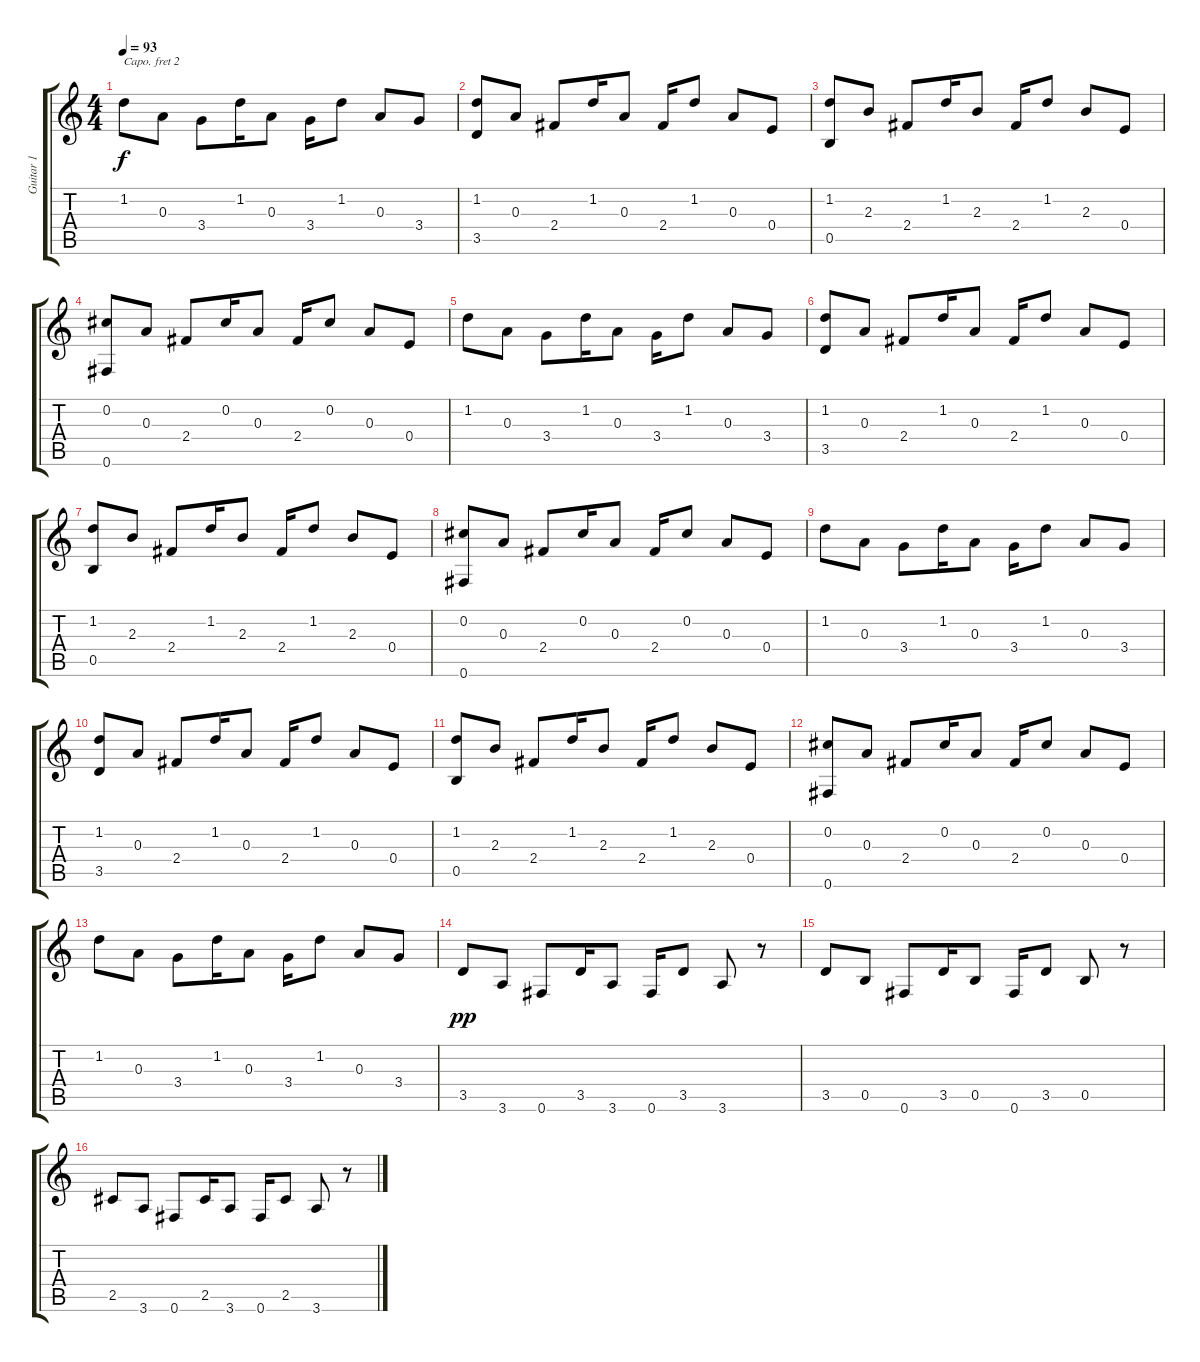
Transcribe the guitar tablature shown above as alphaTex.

\track ("Guitar 1" "Guitar 1") {instrument electricguitarclean}
\staff {score tabs}
\capo 2
\tuning (E4 B3 G3 D3 A2 E2) {hide}
\ts (4 4)
\tempo 93
\clef g2
\ks c
1.2.8{dy f} 0.3.8 3.4.8 1.2.16 0.3.8 3.4.16 1.2.8 0.3.8 3.4.8 |
(1.2 3.5).8 0.3.8 2.4.8 1.2.16 0.3.8 2.4.16 1.2.8 0.3.8 0.4.8 |
(1.2 0.5).8 2.3.8 2.4.8 1.2.16 2.3.8 2.4.16 1.2.8 2.3.8 0.4.8 |
(0.2 0.6).8 0.3.8 2.4.8 0.2.16 0.3.8 2.4.16 0.2.8 0.3.8 0.4.8 |
1.2.8 0.3.8 3.4.8 1.2.16 0.3.8 3.4.16 1.2.8 0.3.8 3.4.8 |
(1.2 3.5).8 0.3.8 2.4.8 1.2.16 0.3.8 2.4.16 1.2.8 0.3.8 0.4.8 |
(1.2 0.5).8 2.3.8 2.4.8 1.2.16 2.3.8 2.4.16 1.2.8 2.3.8 0.4.8 |
(0.2 0.6).8 0.3.8 2.4.8 0.2.16 0.3.8 2.4.16 0.2.8 0.3.8 0.4.8 |
1.2.8 0.3.8 3.4.8 1.2.16 0.3.8 3.4.16 1.2.8 0.3.8 3.4.8 |
(1.2 3.5).8 0.3.8 2.4.8 1.2.16 0.3.8 2.4.16 1.2.8 0.3.8 0.4.8 |
(1.2 0.5).8 2.3.8 2.4.8 1.2.16 2.3.8 2.4.16 1.2.8 2.3.8 0.4.8 |
(0.2 0.6).8 0.3.8 2.4.8 0.2.16 0.3.8 2.4.16 0.2.8 0.3.8 0.4.8 |
1.2.8 0.3.8 3.4.8 1.2.16 0.3.8 3.4.16 1.2.8 0.3.8 3.4.8 |
3.5.8{dy pp} 3.6.8 0.6.8 3.5.16 3.6.8 0.6.16 3.5.8 3.6.8 r.8 |
3.5.8 0.5.8 0.6.8 3.5.16 0.5.8 0.6.16 3.5.8 0.5.8 r.8 |
2.5.8 3.6.8 0.6.8 2.5.16 3.6.8 0.6.16 2.5.8 3.6.8 r.8
